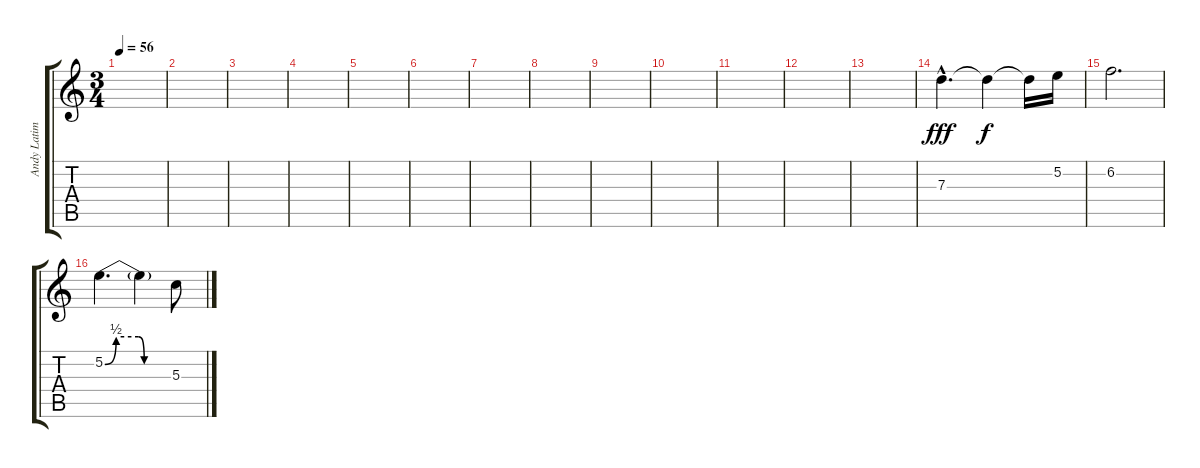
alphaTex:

\track ("Andy Latimer" "Andy Latim") {instrument overdrivenguitar}
\staff {score tabs}
\tuning (E4 B3 G3 D3 A2 E2) {hide}
\ts (3 4)
\tempo 56
\clef g2
\ks c
|
|
|
|
|
|
|
|
|
|
|
|
|
7.3{hac}.4{d dy fff} 7.3{t}.4{dy f} 7.3{t}.16 5.2.16 |
6.2.2{d} |
5.2{be (custom 0 0 10 2 30 2 35 0 60 0)}.4{d} 5.2{t}.4 5.3.8
